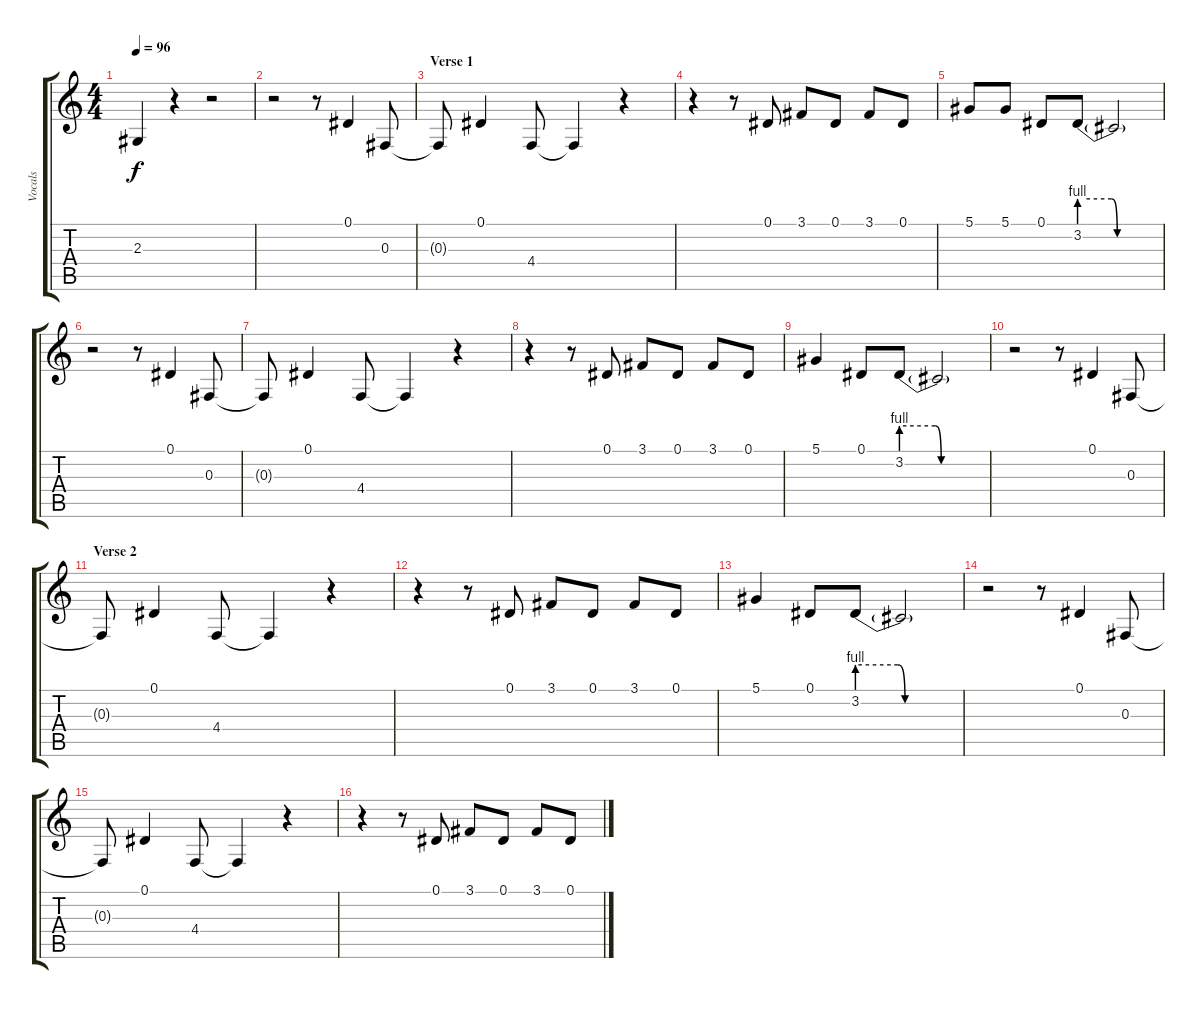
\track ("Vocals" "Vocals") {instrument lead2sawtooth}
\staff {score tabs}
\tuning (Eb4 Bb3 Gb3 Db3 Ab2 Db2) {hide}
\ts (4 4)
\tempo 96
\clef g2
\ks c
2.3{t}.4{dy f} r.4 r.2 |
r.2 r.8 0.1.4 0.3.8 |
\section ("" "Verse 1")
0.3{t}.8 0.1.4 4.4.8 4.4{t}.4 r.4 |
r.4 r.8 0.1.8 3.1.8 0.1.8 3.1.8 0.1.8 |
5.1.8 5.1.8 0.1.8 3.2{be (custom 0 4 23 4 27 0 60 0)}.8 3.2{t}.2 |
r.2 r.8 0.1.4 0.3.8 |
0.3{t}.8 0.1.4 4.4.8 4.4{t}.4 r.4 |
r.4 r.8 0.1.8 3.1.8 0.1.8 3.1.8 0.1.8 |
5.1.4 0.1.8 3.2{be (custom 0 4 23 4 27 0 60 0)}.8 3.2{t}.2 |
r.2 r.8 0.1.4 0.3.8 |
\section ("" "Verse 2")
0.3{t}.8 0.1.4 4.4.8 4.4{t}.4 r.4 |
r.4 r.8 0.1.8 3.1.8 0.1.8 3.1.8 0.1.8 |
5.1.4 0.1.8 3.2{be (custom 0 4 23 4 27 0 60 0)}.8 3.2{t}.2 |
r.2 r.8 0.1.4 0.3.8 |
0.3{t}.8 0.1.4 4.4.8 4.4{t}.4 r.4 |
r.4 r.8 0.1.8 3.1.8 0.1.8 3.1.8 0.1.8
